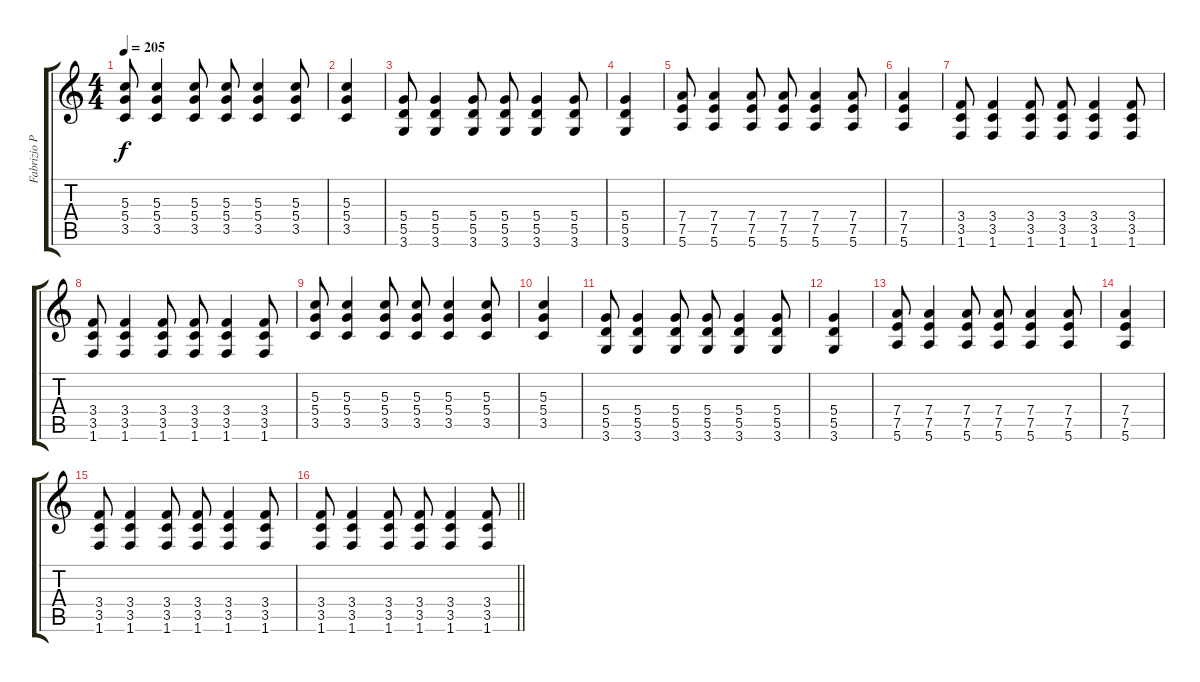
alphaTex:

\track ("Fabrizio Panebarco" "Fabrizio P") {instrument distortionguitar}
\staff {score tabs}
\tuning (E4 B3 G3 D3 A2 E2) {hide}
\ts (4 4)
\tempo 205
\clef g2
\ks c
(5.3 5.4 3.5).8{dy f} (5.3 5.4 3.5).4 (5.3 5.4 3.5).8 (5.3 5.4 3.5).8 (5.3 5.4 3.5).4 (5.3 5.4 3.5).8 |
(5.3 5.4 3.5).4 |
(5.4 5.5 3.6).8 (5.4 5.5 3.6).4 (5.4 5.5 3.6).8 (5.4 5.5 3.6).8 (5.4 5.5 3.6).4 (5.4 5.5 3.6).8 |
(5.4 5.5 3.6).4 |
(7.4 7.5 5.6).8 (7.4 7.5 5.6).4 (7.4 7.5 5.6).8 (7.4 7.5 5.6).8 (7.4 7.5 5.6).4 (7.4 7.5 5.6).8 |
(7.4 7.5 5.6).4 |
(3.4 3.5 1.6).8 (3.4 3.5 1.6).4 (3.4 3.5 1.6).8 (3.4 3.5 1.6).8 (3.4 3.5 1.6).4 (3.4 3.5 1.6).8 |
(3.4 3.5 1.6).8 (3.4 3.5 1.6).4 (3.4 3.5 1.6).8 (3.4 3.5 1.6).8 (3.4 3.5 1.6).4 (3.4 3.5 1.6).8 |
(5.3 5.4 3.5).8 (5.3 5.4 3.5).4 (5.3 5.4 3.5).8 (5.3 5.4 3.5).8 (5.3 5.4 3.5).4 (5.3 5.4 3.5).8 |
(5.3 5.4 3.5).4 |
(5.4 5.5 3.6).8 (5.4 5.5 3.6).4 (5.4 5.5 3.6).8 (5.4 5.5 3.6).8 (5.4 5.5 3.6).4 (5.4 5.5 3.6).8 |
(5.4 5.5 3.6).4 |
(7.4 7.5 5.6).8 (7.4 7.5 5.6).4 (7.4 7.5 5.6).8 (7.4 7.5 5.6).8 (7.4 7.5 5.6).4 (7.4 7.5 5.6).8 |
(7.4 7.5 5.6).4 |
(3.4 3.5 1.6).8 (3.4 3.5 1.6).4 (3.4 3.5 1.6).8 (3.4 3.5 1.6).8 (3.4 3.5 1.6).4 (3.4 3.5 1.6).8 |
\barLineRight lightlight
(3.4 3.5 1.6).8 (3.4 3.5 1.6).4 (3.4 3.5 1.6).8 (3.4 3.5 1.6).8 (3.4 3.5 1.6).4 (3.4 3.5 1.6).8
